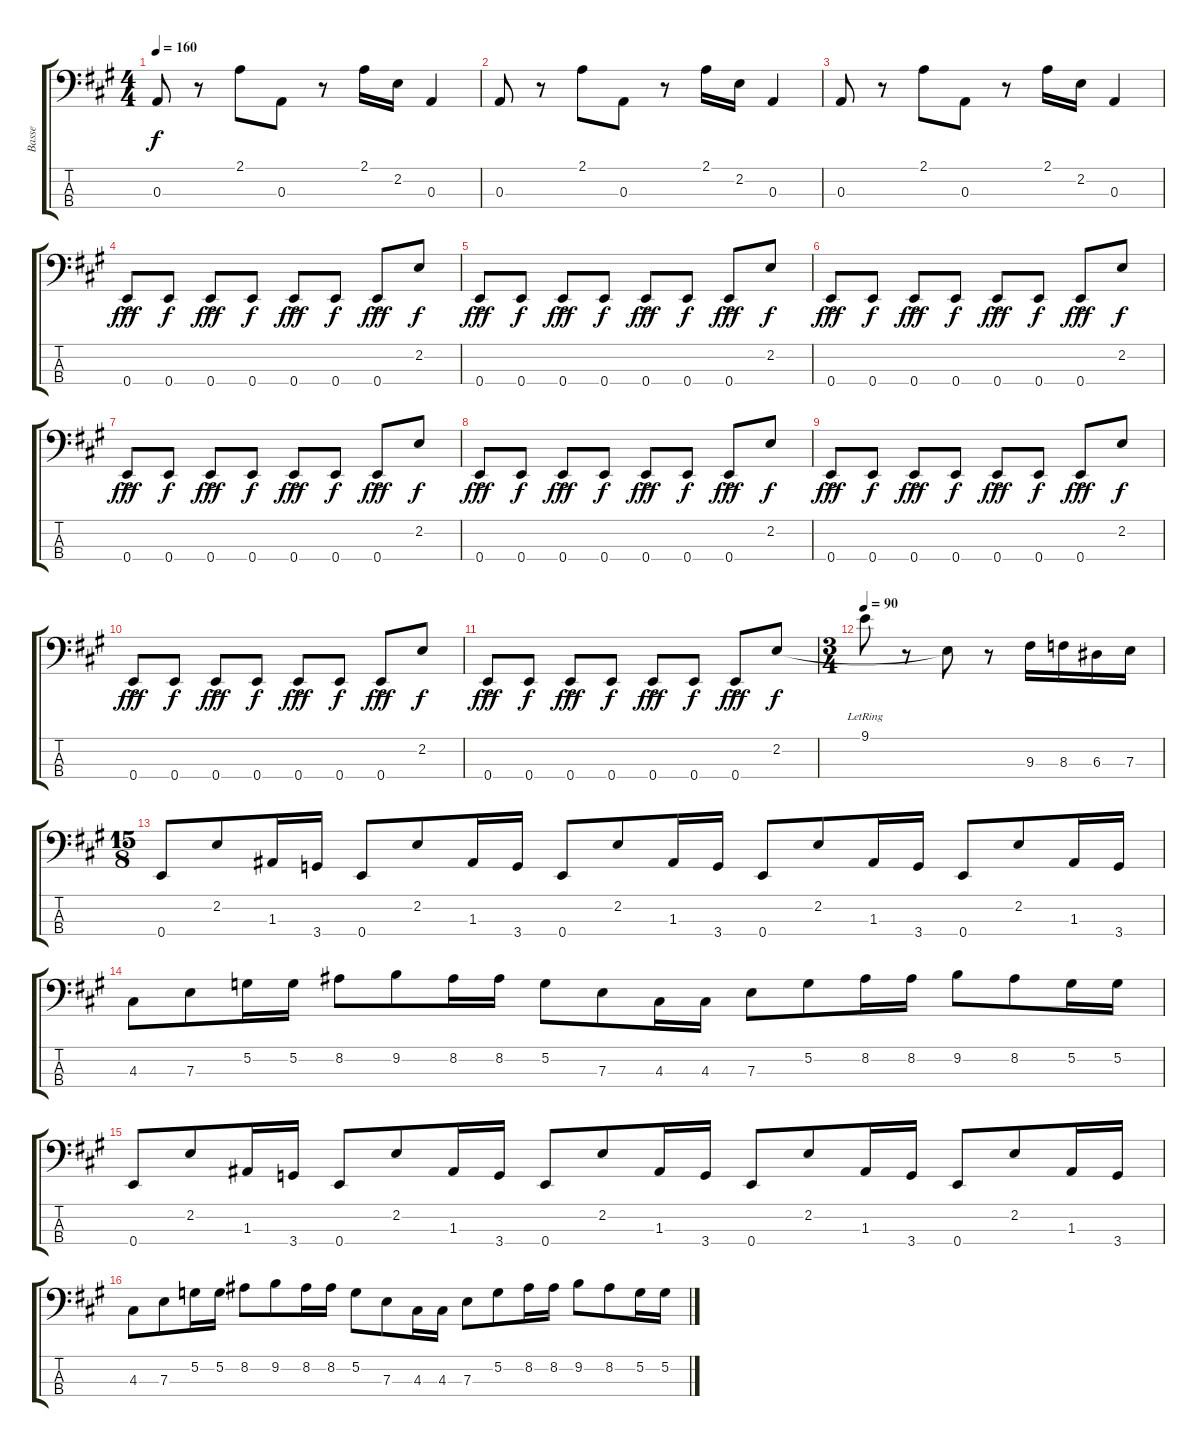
\track ("Basse" "Basse") {instrument electricbasspick}
\staff {score tabs}
\tuning (G2 D2 A1 E1) {hide}
\ts (4 4)
\tempo 160
\clef f4
\ks a
0.3.8{dy f} r.8 2.1.8 0.3.8 r.8 2.1.16 2.2.16 0.3.4 |
0.3.8 r.8 2.1.8 0.3.8 r.8 2.1.16 2.2.16 0.3.4 |
0.3.8 r.8 2.1.8 0.3.8 r.8 2.1.16 2.2.16 0.3.4 |
0.4{ac}.8{dy fff} 0.4.8{dy f} 0.4{ac}.8{dy fff} 0.4.8{dy f} 0.4{ac}.8{dy fff} 0.4.8{dy f} 0.4{ac}.8{dy fff} 2.2.8{dy f} |
0.4{ac}.8{dy fff} 0.4.8{dy f} 0.4{ac}.8{dy fff} 0.4.8{dy f} 0.4{ac}.8{dy fff} 0.4.8{dy f} 0.4{ac}.8{dy fff} 2.2.8{dy f} |
0.4{ac}.8{dy fff} 0.4.8{dy f} 0.4{ac}.8{dy fff} 0.4.8{dy f} 0.4{ac}.8{dy fff} 0.4.8{dy f} 0.4{ac}.8{dy fff} 2.2.8{dy f} |
0.4{ac}.8{dy fff} 0.4.8{dy f} 0.4{ac}.8{dy fff} 0.4.8{dy f} 0.4{ac}.8{dy fff} 0.4.8{dy f} 0.4{ac}.8{dy fff} 2.2.8{dy f} |
0.4{ac}.8{dy fff} 0.4.8{dy f} 0.4{ac}.8{dy fff} 0.4.8{dy f} 0.4{ac}.8{dy fff} 0.4.8{dy f} 0.4{ac}.8{dy fff} 2.2.8{dy f} |
0.4{ac}.8{dy fff} 0.4.8{dy f} 0.4{ac}.8{dy fff} 0.4.8{dy f} 0.4{ac}.8{dy fff} 0.4.8{dy f} 0.4{ac}.8{dy fff} 2.2.8{dy f} |
0.4{ac}.8{dy fff} 0.4.8{dy f} 0.4{ac}.8{dy fff} 0.4.8{dy f} 0.4{ac}.8{dy fff} 0.4.8{dy f} 0.4{ac}.8{dy fff} 2.2.8{dy f} |
0.4{ac}.8{dy fff} 0.4.8{dy f} 0.4{ac}.8{dy fff} 0.4.8{dy f} 0.4{ac}.8{dy fff} 0.4.8{dy f} 0.4{ac}.8{dy fff} 2.2.8{dy f} |
\ts (3 4)
\tempo 90
9.1{lr}.8 r.8 2.2{t}.8 r.8 9.3.16 8.3.16 6.3.16 7.3.16 |
\ts (15 8)
0.4.8 2.2.8 1.3.16 3.4.16 0.4.8 2.2.8 1.3.16 3.4.16 0.4.8 2.2.8 1.3.16 3.4.16 0.4.8 2.2.8 1.3.16 3.4.16 0.4.8 2.2.8 1.3.16 3.4.16 |
4.3.8 7.3.8 5.2.16 5.2.16 8.2.8 9.2.8 8.2.16 8.2.16 5.2.8 7.3.8 4.3.16 4.3.16 7.3.8 5.2.8 8.2.16 8.2.16 9.2.8 8.2.8 5.2.16 5.2.16 |
0.4.8 2.2.8 1.3.16 3.4.16 0.4.8 2.2.8 1.3.16 3.4.16 0.4.8 2.2.8 1.3.16 3.4.16 0.4.8 2.2.8 1.3.16 3.4.16 0.4.8 2.2.8 1.3.16 3.4.16 |
4.3.8 7.3.8 5.2.16 5.2.16 8.2.8 9.2.8 8.2.16 8.2.16 5.2.8 7.3.8 4.3.16 4.3.16 7.3.8 5.2.8 8.2.16 8.2.16 9.2.8 8.2.8 5.2.16 5.2.16
